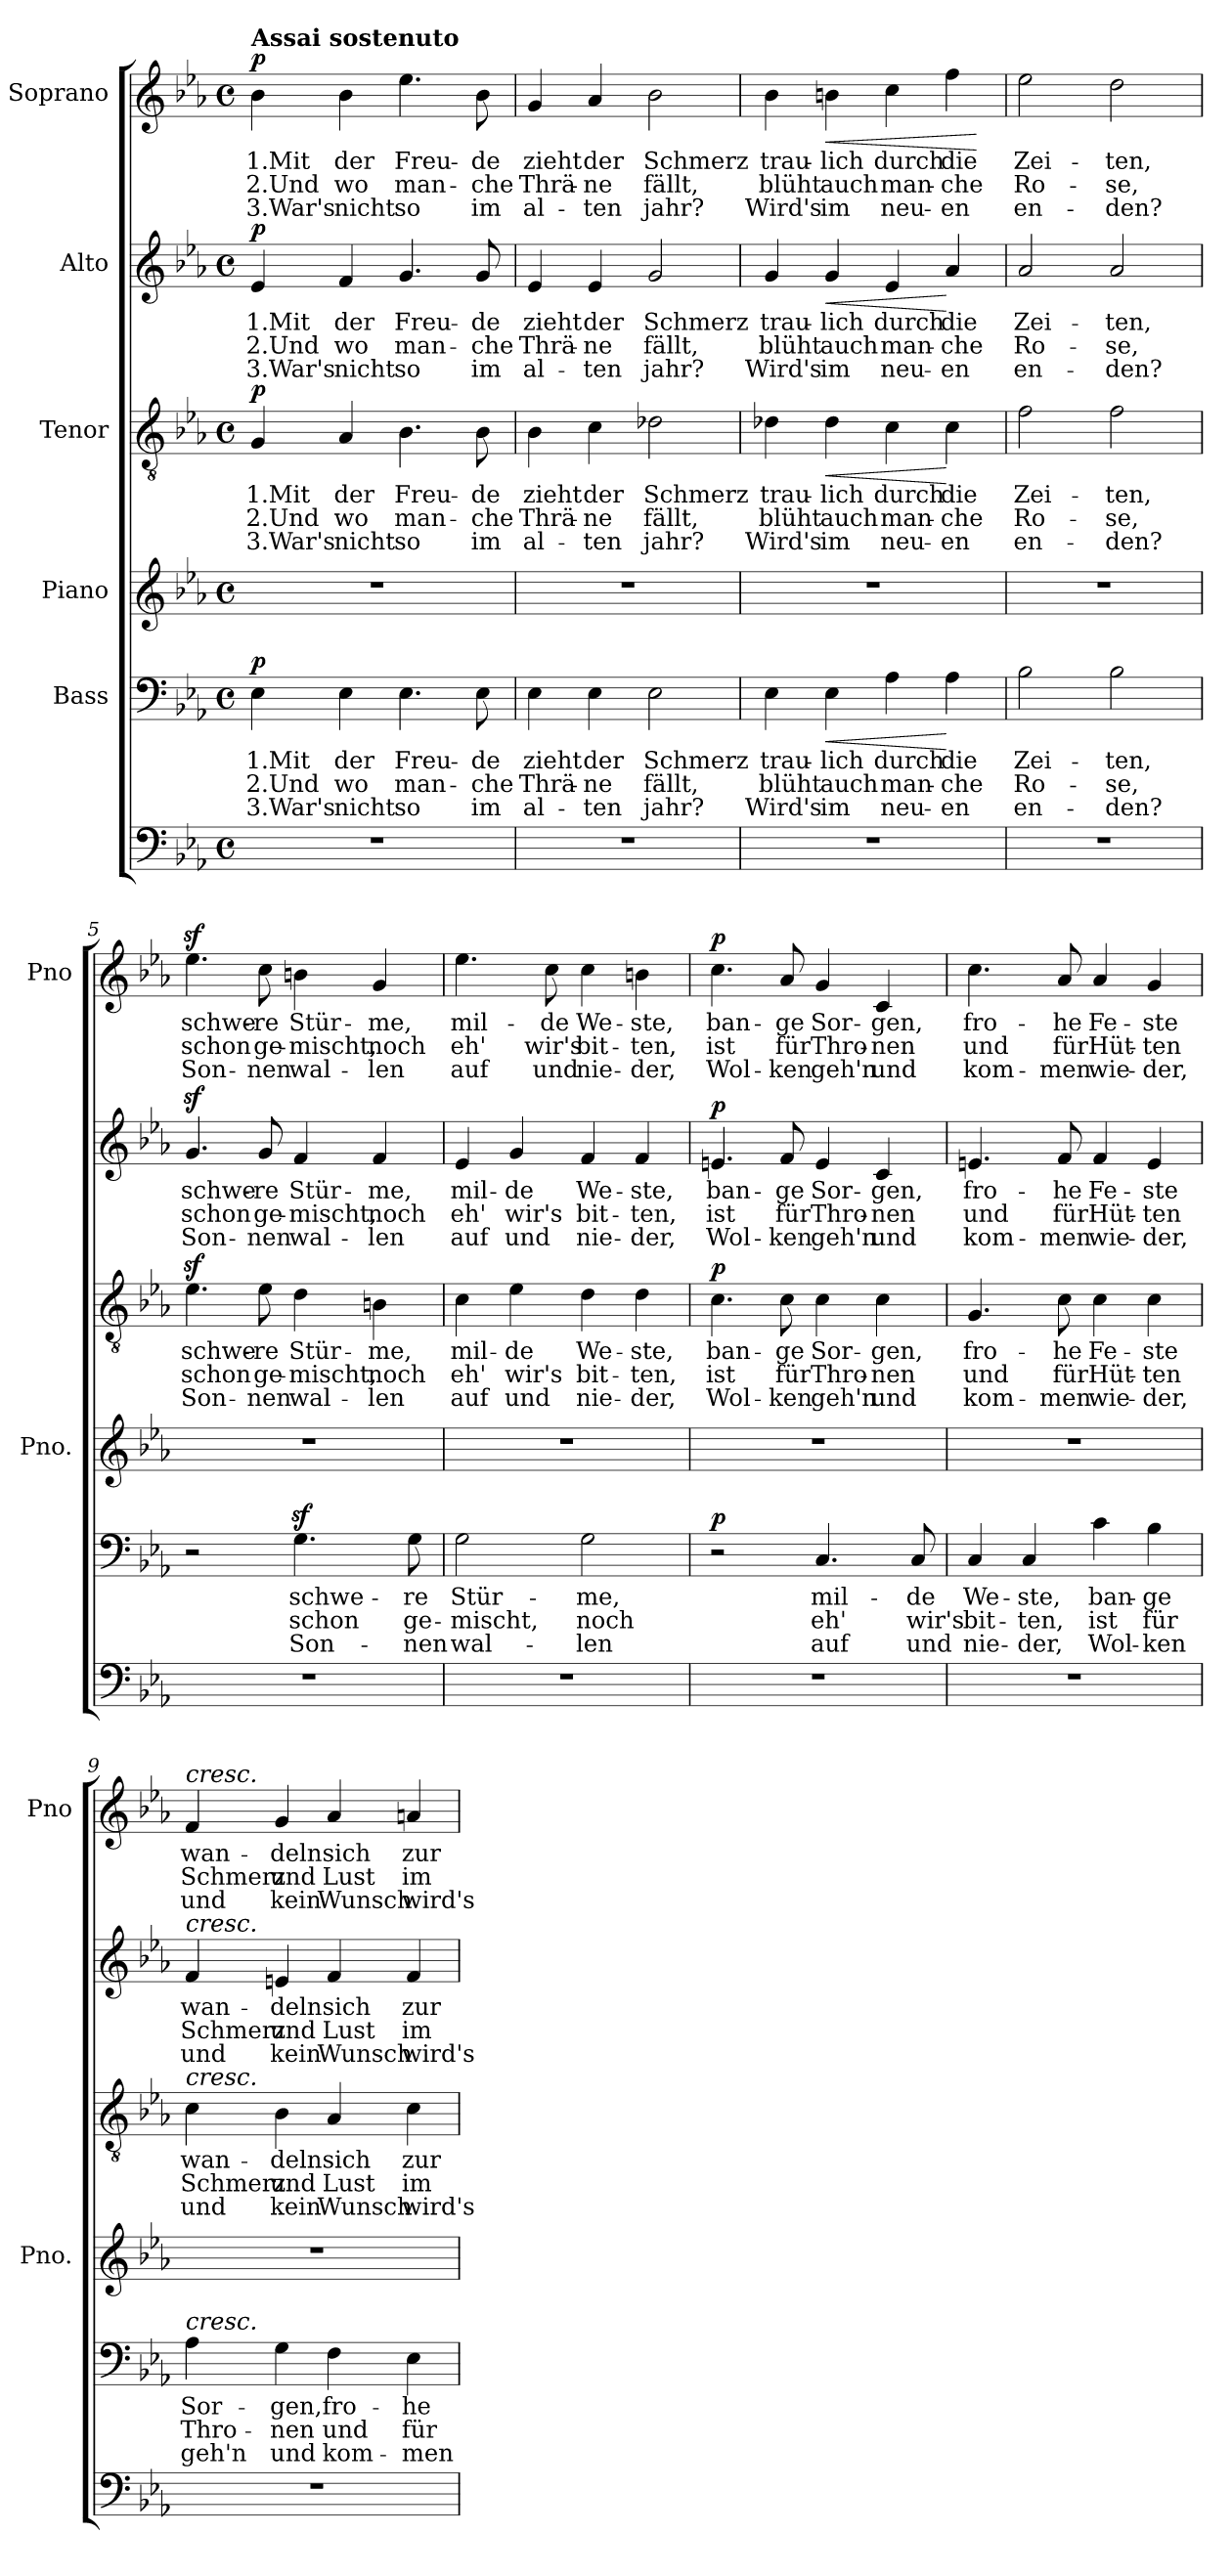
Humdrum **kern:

**kern	**kern	**text	**text	**text	**dynam	**kern	**kern	**text	**text	**text	**dynam	**kern	**text	**text	**text	**dynam	**kern	**text	**text	**text	**dynam
*part6	*part5	*part5	*part5	*part5	*part5	*part4	*part3	*part3	*part3	*part3	*part3	*part2	*part2	*part2	*part2	*part2	*part1	*part1	*part1	*part1	*part1
*staff6	*staff5	*staff5	*staff5	*staff5	*staff5	*staff4	*staff3	*staff3	*staff3	*staff3	*staff3	*staff2	*staff2	*staff2	*staff2	*staff2	*staff1	*staff1	*staff1	*staff1	*staff1
*	*I"Bass	*	*	*	*	*I"Piano	*I"Tenor	*	*	*	*	*I"Alto	*	*	*	*	*I"Soprano	*	*	*	*
*	*	*	*	*	*	*I'Pno.	*	*	*	*	*	*	*	*	*	*	*I'Pno	*	*	*	*
*clefF4	*clefF4	*	*	*	*	*clefG2	*clefGv2	*	*	*	*	*clefG2	*	*	*	*	*clefG2	*	*	*	*
*k[b-e-a-]	*k[b-e-a-]	*	*	*	*	*k[b-e-a-]	*k[b-e-a-]	*	*	*	*	*k[b-e-a-]	*	*	*	*	*k[b-e-a-]	*	*	*	*
*E-:	*E-:	*	*	*	*	*E-:	*E-:	*	*	*	*	*E-:	*	*	*	*	*E-:	*	*	*	*
*M4/4	*M4/4	*	*	*	*	*M4/4	*M4/4	*	*	*	*	*M4/4	*	*	*	*	*M4/4	*	*	*	*
*met(c)	*met(c)	*	*	*	*	*met(c)	*met(c)	*	*	*	*	*met(c)	*	*	*	*	*met(c)	*	*	*	*
*MM96	*MM96	*	*	*	*	*MM96	*MM96	*	*	*	*	*MM96	*	*	*	*	*MM96	*	*	*	*
=1	=1	=1	=1	=1	=1	=1	=1	=1	=1	=1	=1	=1	=1	=1	=1	=1	=1	=1	=1	=1	=1
!	!	!	!	!	!	!	!	!	!	!	!	!	!	!	!	!	!LO:TX:a:B:t=Assai sostenuto	!	!	!	!
!	!	!LO:LY:b	!LO:LY:b	!LO:LY:b	!LO:DY:b	!	!	!LO:LY:b	!LO:LY:b	!LO:LY:b	!LO:DY:b	!	!LO:LY:b	!LO:LY:b	!LO:LY:b	!LO:DY:b	!	!LO:LY:b	!LO:LY:b	!LO:LY:b	!LO:DY:b
1r	4E-\	1.Mit	2.Und	3.War's	p	1r	4G/	1.Mit	2.Und	3.War's	p	4e-/	1.Mit	2.Und	3.War's	p	4b-\	1.Mit	2.Und	3.War's	p
!	!	!LO:LY:b	!LO:LY:b	!LO:LY:b	!	!	!	!LO:LY:b	!LO:LY:b	!LO:LY:b	!	!	!LO:LY:b	!LO:LY:b	!LO:LY:b	!	!	!LO:LY:b	!LO:LY:b	!LO:LY:b	!
.	4E-\	der	wo	nicht	.	.	4A-/	der	wo	nicht	.	4f/	der	wo	nicht	.	4b-\	der	wo	nicht	.
!	!	!LO:LY:b	!LO:LY:b	!LO:LY:b	!	!	!	!LO:LY:b	!LO:LY:b	!LO:LY:b	!	!	!LO:LY:b	!LO:LY:b	!LO:LY:b	!	!	!LO:LY:b	!LO:LY:b	!LO:LY:b	!
.	4.E-\	Freu-	man-	so	.	.	4.B-\	Freu-	man-	so	.	4.g/	Freu-	man-	so	.	4.ee-\	Freu-	man-	so	.
!	!	!LO:LY:b	!LO:LY:b	!LO:LY:b	!	!	!	!LO:LY:b	!LO:LY:b	!LO:LY:b	!	!	!LO:LY:b	!LO:LY:b	!LO:LY:b	!	!	!LO:LY:b	!LO:LY:b	!LO:LY:b	!
.	8E-\	-de	-che	im	.	.	8B-\	-de	-che	im	.	8g/	-de	-che	im	.	8b-\	-de	-che	im	.
=2	=2	=2	=2	=2	=2	=2	=2	=2	=2	=2	=2	=2	=2	=2	=2	=2	=2	=2	=2	=2	=2
!	!	!LO:LY:b	!LO:LY:b	!LO:LY:b	!	!	!	!LO:LY:b	!LO:LY:b	!LO:LY:b	!	!	!LO:LY:b	!LO:LY:b	!LO:LY:b	!	!	!LO:LY:b	!LO:LY:b	!LO:LY:b	!
1r	4E-\	zieht	Thrä-	al-	.	1r	4B-\	zieht	Thrä-	al-	.	4e-/	zieht	Thrä-	al-	.	4g/	zieht	Thrä-	al-	.
!	!	!LO:LY:b	!LO:LY:b	!LO:LY:b	!	!	!	!LO:LY:b	!LO:LY:b	!LO:LY:b	!	!	!LO:LY:b	!LO:LY:b	!LO:LY:b	!	!	!LO:LY:b	!LO:LY:b	!LO:LY:b	!
.	4E-\	der	-ne	-ten	.	.	4c\	der	-ne	-ten	.	4e-/	der	-ne	-ten	.	4a-/	der	-ne	-ten	.
!	!	!LO:LY:b	!LO:LY:b	!LO:LY:b	!	!	!	!LO:LY:b	!LO:LY:b	!LO:LY:b	!	!	!LO:LY:b	!LO:LY:b	!LO:LY:b	!	!	!LO:LY:b	!LO:LY:b	!LO:LY:b	!
.	2E-\	Schmerz	fällt,	jahr?	.	.	2d-X\	Schmerz	fällt,	jahr?	.	2g/	Schmerz	fällt,	jahr?	.	2b-\	Schmerz	fällt,	jahr?	.
=3	=3	=3	=3	=3	=3	=3	=3	=3	=3	=3	=3	=3	=3	=3	=3	=3	=3	=3	=3	=3	=3
!	!	!LO:LY:b	!LO:LY:b	!LO:LY:b	!	!	!	!LO:LY:b	!LO:LY:b	!LO:LY:b	!	!	!LO:LY:b	!LO:LY:b	!LO:LY:b	!	!	!LO:LY:b	!LO:LY:b	!LO:LY:b	!
1r	4E-\	trau-	blüht	Wird's	.	1r	4d-X\	trau-	blüht	Wird's	.	4g/	trau-	blüht	Wird's	.	4b-\	trau-	blüht	Wird's	.
!	!	!LO:LY:b	!LO:LY:b	!LO:LY:b	!LO:HP:b	!	!	!LO:LY:b	!LO:LY:b	!LO:LY:b	!LO:HP:b	!	!LO:LY:b	!LO:LY:b	!LO:LY:b	!LO:HP:b	!	!LO:LY:b	!LO:LY:b	!LO:LY:b	!LO:HP:b
.	4E-\	-lich	auch	im	<	.	4d-\	-lich	auch	im	<	4g/	-lich	auch	im	<	4bn\	-lich	auch	im	<
!	!	!LO:LY:b	!LO:LY:b	!LO:LY:b	!	!	!	!LO:LY:b	!LO:LY:b	!LO:LY:b	!	!	!LO:LY:b	!LO:LY:b	!LO:LY:b	!	!	!LO:LY:b	!LO:LY:b	!LO:LY:b	!
.	4A-\	durch	man-	neu-	.	.	4c\	durch	man-	neu-	.	4e-/	durch	man-	neu-	.	4cc\	durch	man-	neu-	.
!	!	!LO:LY:b	!LO:LY:b	!LO:LY:b	!	!	!	!LO:LY:b	!LO:LY:b	!LO:LY:b	!	!	!LO:LY:b	!LO:LY:b	!LO:LY:b	!	!	!LO:LY:b	!LO:LY:b	!LO:LY:b	!
.	4A-\	die	-che	-en	[	.	4c\	die	-che	-en	[	4a-/	die	-che	-en	[	4ff\	die	-che	-en	.
.	.	.	.	.	.	.	.	.	.	.	.	.	.	.	.	.	.	.	.	.	[
=4	=4	=4	=4	=4	=4	=4	=4	=4	=4	=4	=4	=4	=4	=4	=4	=4	=4	=4	=4	=4	=4
!	!	!LO:LY:b	!LO:LY:b	!LO:LY:b	!	!	!	!LO:LY:b	!LO:LY:b	!LO:LY:b	!	!	!LO:LY:b	!LO:LY:b	!LO:LY:b	!	!	!LO:LY:b	!LO:LY:b	!LO:LY:b	!
1r	2B-\	Zei-	Ro-	en-	.	1r	2f\	Zei-	Ro-	en-	.	2a-/	Zei-	Ro-	en-	.	2ee-\	Zei-	Ro-	en-	.
!	!	!LO:LY:b	!LO:LY:b	!LO:LY:b	!	!	!	!LO:LY:b	!LO:LY:b	!LO:LY:b	!	!	!LO:LY:b	!LO:LY:b	!LO:LY:b	!	!	!LO:LY:b	!LO:LY:b	!LO:LY:b	!
.	2B-\	-ten,	-se,	-den?	.	.	2f\	-ten,	-se,	-den?	.	2a-/	-ten,	-se,	-den?	.	2dd\	-ten,	-se,	-den?	.
!!LO:PB:g=z
=5	=5	=5	=5	=5	=5	=5	=5	=5	=5	=5	=5	=5	=5	=5	=5	=5	=5	=5	=5	=5	=5
!	!	!	!	!	!	!	!	!LO:LY:b	!LO:LY:b	!LO:LY:b	!	!	!LO:LY:b	!LO:LY:b	!LO:LY:b	!	!	!LO:LY:b	!LO:LY:b	!LO:LY:b	!
1r	2r	.	.	.	.	1r	4.e-z<\	schwe-	schon	Son-	.	4.gz</	schwe-	schon	Son-	.	4.ee-z<\	schwe-	schon	Son-	.
!	!	!	!	!	!	!	!	!LO:LY:b	!LO:LY:b	!LO:LY:b	!	!	!LO:LY:b	!LO:LY:b	!LO:LY:b	!	!	!LO:LY:b	!LO:LY:b	!LO:LY:b	!
.	.	.	.	.	.	.	8e-\	-re	ge-	-nen	.	8g/	-re	ge-	-nen	.	8cc\	-re	ge-	-nen	.
!	!	!LO:LY:b	!LO:LY:b	!LO:LY:b	!	!	!	!LO:LY:b	!LO:LY:b	!LO:LY:b	!	!	!LO:LY:b	!LO:LY:b	!LO:LY:b	!	!	!LO:LY:b	!LO:LY:b	!LO:LY:b	!
.	4.Gz<\	schwe-	schon	Son-	.	.	4d\	Stür-	-mischt,	wal-	.	4f/	Stür-	-mischt,	wal-	.	4bn\	Stür-	-mischt,	wal-	.
!	!	!	!	!	!	!	!	!LO:LY:b	!LO:LY:b	!LO:LY:b	!	!	!LO:LY:b	!LO:LY:b	!LO:LY:b	!	!	!LO:LY:b	!LO:LY:b	!LO:LY:b	!
.	.	.	.	.	.	.	4Bn\	-me,	noch	-len	.	4f/	-me,	noch	-len	.	4g/	-me,	noch	-len	.
!	!	!LO:LY:b	!LO:LY:b	!LO:LY:b	!	!	!	!	!	!	!	!	!	!	!	!	!	!	!	!	!
.	8G\	-re	ge-	-nen	.	.	.	.	.	.	.	.	.	.	.	.	.	.	.	.	.
!!LO:PB:g=z
=6	=6	=6	=6	=6	=6	=6	=6	=6	=6	=6	=6	=6	=6	=6	=6	=6	=6	=6	=6	=6	=6
!	!	!LO:LY:b	!LO:LY:b	!LO:LY:b	!	!	!	!LO:LY:b	!LO:LY:b	!LO:LY:b	!	!	!LO:LY:b	!LO:LY:b	!LO:LY:b	!	!	!LO:LY:b	!LO:LY:b	!LO:LY:b	!
1r	2G\	Stür-	-mischt,	wal-	.	1r	4c\	mil-	eh'	auf	.	4e-/	mil-	eh'	auf	.	4.ee-\	mil-	eh'	auf	.
!	!	!	!	!	!	!	!	!LO:LY:b	!LO:LY:b	!LO:LY:b	!	!	!LO:LY:b	!LO:LY:b	!LO:LY:b	!	!	!	!	!	!
.	.	.	.	.	.	.	4e-\	-de	wir's	und	.	4g/	-de	wir's	und	.	.	.	.	.	.
!	!	!	!	!	!	!	!	!	!	!	!	!	!	!	!	!	!	!LO:LY:b	!LO:LY:b	!LO:LY:b	!
.	.	.	.	.	.	.	.	.	.	.	.	.	.	.	.	.	8cc\	-de	wir's	und	.
!	!	!LO:LY:b	!LO:LY:b	!LO:LY:b	!	!	!	!LO:LY:b	!LO:LY:b	!LO:LY:b	!	!	!LO:LY:b	!LO:LY:b	!LO:LY:b	!	!	!LO:LY:b	!LO:LY:b	!LO:LY:b	!
.	2G\	-me,	noch	-len	.	.	4d\	We-	bit-	nie-	.	4f/	We-	bit-	nie-	.	4cc\	We-	bit-	nie-	.
!	!	!	!	!	!	!	!	!LO:LY:b	!LO:LY:b	!LO:LY:b	!	!	!LO:LY:b	!LO:LY:b	!LO:LY:b	!	!	!LO:LY:b	!LO:LY:b	!LO:LY:b	!
.	.	.	.	.	.	.	4d\	-ste,	-ten,	-der,	.	4f/	-ste,	-ten,	-der,	.	4bn\	-ste,	-ten,	-der,	.
=7	=7	=7	=7	=7	=7	=7	=7	=7	=7	=7	=7	=7	=7	=7	=7	=7	=7	=7	=7	=7	=7
!	!	!	!	!	!LO:DY:b	!	!	!LO:LY:b	!LO:LY:b	!LO:LY:b	!LO:DY:b	!	!LO:LY:b	!LO:LY:b	!LO:LY:b	!LO:DY:b	!	!LO:LY:b	!LO:LY:b	!LO:LY:b	!LO:DY:b
1r	2r	.	.	.	p	1r	4.c\	ban-	ist	Wol-	p	4.en/	ban-	ist	Wol-	p	4.cc\	ban-	ist	Wol-	p
!	!	!	!	!	!	!	!	!LO:LY:b	!LO:LY:b	!LO:LY:b	!	!	!LO:LY:b	!LO:LY:b	!LO:LY:b	!	!	!LO:LY:b	!LO:LY:b	!LO:LY:b	!
.	.	.	.	.	.	.	8c\	-ge	für	-ken	.	8f/	-ge	für	-ken	.	8a-/	-ge	für	-ken	.
!	!	!LO:LY:b	!LO:LY:b	!LO:LY:b	!	!	!	!LO:LY:b	!LO:LY:b	!LO:LY:b	!	!	!LO:LY:b	!LO:LY:b	!LO:LY:b	!	!	!LO:LY:b	!LO:LY:b	!LO:LY:b	!
.	4.C/	mil-	eh'	auf	.	.	4c\	Sor-	Thro-	geh'n	.	4e/	Sor-	Thro-	geh'n	.	4g/	Sor-	Thro-	geh'n	.
!	!	!	!	!	!	!	!	!LO:LY:b	!LO:LY:b	!LO:LY:b	!	!	!LO:LY:b	!LO:LY:b	!LO:LY:b	!	!	!LO:LY:b	!LO:LY:b	!LO:LY:b	!
.	.	.	.	.	.	.	4c\	-gen,	-nen	und	.	4c/	-gen,	-nen	und	.	4c/	-gen,	-nen	und	.
!	!	!LO:LY:b	!LO:LY:b	!LO:LY:b	!	!	!	!	!	!	!	!	!	!	!	!	!	!	!	!	!
.	8C/	-de	wir's	und	.	.	.	.	.	.	.	.	.	.	.	.	.	.	.	.	.
=8	=8	=8	=8	=8	=8	=8	=8	=8	=8	=8	=8	=8	=8	=8	=8	=8	=8	=8	=8	=8	=8
!	!	!LO:LY:b	!LO:LY:b	!LO:LY:b	!	!	!	!LO:LY:b	!LO:LY:b	!LO:LY:b	!	!	!LO:LY:b	!LO:LY:b	!LO:LY:b	!	!	!LO:LY:b	!LO:LY:b	!LO:LY:b	!
1r	4C/	We-	bit-	nie-	.	1r	4.G/	fro-	und	kom-	.	4.en/	fro-	und	kom-	.	4.cc\	fro-	und	kom-	.
!	!	!LO:LY:b	!LO:LY:b	!LO:LY:b	!	!	!	!	!	!	!	!	!	!	!	!	!	!	!	!	!
.	4C/	-ste,	-ten,	-der,	.	.	.	.	.	.	.	.	.	.	.	.	.	.	.	.	.
!	!	!	!	!	!	!	!	!LO:LY:b	!LO:LY:b	!LO:LY:b	!	!	!LO:LY:b	!LO:LY:b	!LO:LY:b	!	!	!LO:LY:b	!LO:LY:b	!LO:LY:b	!
.	.	.	.	.	.	.	8c\	-he	für	-men	.	8f/	-he	für	-men	.	8a-/	-he	für	-men	.
!	!	!LO:LY:b	!LO:LY:b	!LO:LY:b	!	!	!	!LO:LY:b	!LO:LY:b	!LO:LY:b	!	!	!LO:LY:b	!LO:LY:b	!LO:LY:b	!	!	!LO:LY:b	!LO:LY:b	!LO:LY:b	!
.	4c\	ban-	ist	Wol-	.	.	4c\	Fe-	Hüt-	wie-	.	4f/	Fe-	Hüt-	wie-	.	4a-/	Fe-	Hüt-	wie-	.
!	!	!LO:LY:b	!LO:LY:b	!LO:LY:b	!	!	!	!LO:LY:b	!LO:LY:b	!LO:LY:b	!	!	!LO:LY:b	!LO:LY:b	!LO:LY:b	!	!	!LO:LY:b	!LO:LY:b	!LO:LY:b	!
.	4B-\	-ge	für	-ken	.	.	4c\	-ste	-ten	-der,	.	4e/	-ste	-ten	-der,	.	4g/	-ste	-ten	-der,	.
!!LO:PB:g=z
=9	=9	=9	=9	=9	=9	=9	=9	=9	=9	=9	=9	=9	=9	=9	=9	=9	=9	=9	=9	=9	=9
!	!	!	!	!	!	!	!	!	!	!	!	!	!	!	!	!	!LO:TX:a:i:t=cresc.	!	!	!	!
!	!	!	!	!	!	!	!	!	!	!	!	!LO:TX:a:i:t=cresc.	!	!	!	!	!	!	!	!	!
!	!	!	!	!	!	!	!LO:TX:a:i:t=cresc.	!	!	!	!	!	!	!	!	!	!	!	!	!	!
!	!LO:TX:a:i:t=cresc.	!	!	!	!	!	!	!	!	!	!	!	!	!	!	!	!	!	!	!	!
!	!	!LO:LY:b	!LO:LY:b	!LO:LY:b	!	!	!	!LO:LY:b	!LO:LY:b	!LO:LY:b	!	!	!LO:LY:b	!LO:LY:b	!LO:LY:b	!	!	!LO:LY:b	!LO:LY:b	!LO:LY:b	!
1r	4A-\	Sor-	Thro-	geh'n	.	1r	4c\	wan-	Schmerz	und	.	4f/	wan-	Schmerz	und	.	4f/	wan-	Schmerz	und	.
!	!	!LO:LY:b	!LO:LY:b	!LO:LY:b	!	!	!	!LO:LY:b	!LO:LY:b	!LO:LY:b	!	!	!LO:LY:b	!LO:LY:b	!LO:LY:b	!	!	!LO:LY:b	!LO:LY:b	!LO:LY:b	!
.	4G\	-gen,	-nen	und	.	.	4B-\	-deln	und	kein	.	4en/	-deln	und	kein	.	4g/	-deln	und	kein	.
!	!	!LO:LY:b	!LO:LY:b	!LO:LY:b	!	!	!	!LO:LY:b	!LO:LY:b	!LO:LY:b	!	!	!LO:LY:b	!LO:LY:b	!LO:LY:b	!	!	!LO:LY:b	!LO:LY:b	!LO:LY:b	!
.	4F\	fro-	und	kom-	.	.	4A-/	sich	Lust	Wunsch	.	4f/	sich	Lust	Wunsch	.	4a-/	sich	Lust	Wunsch	.
!	!	!LO:LY:b	!LO:LY:b	!LO:LY:b	!	!	!	!LO:LY:b	!LO:LY:b	!LO:LY:b	!	!	!LO:LY:b	!LO:LY:b	!LO:LY:b	!	!	!LO:LY:b	!LO:LY:b	!LO:LY:b	!
.	4E-\	-he	für	-men	.	.	4c\	zur	im	wird's	.	4f/	zur	im	wird's	.	4an/	zur	im	wird's	.
=	=	=	=	=	=	=	=	=	=	=	=	=	=	=	=	=	=	=	=	=	=
*-	*-	*-	*-	*-	*-	*-	*-	*-	*-	*-	*-	*-	*-	*-	*-	*-	*-	*-	*-	*-	*-
